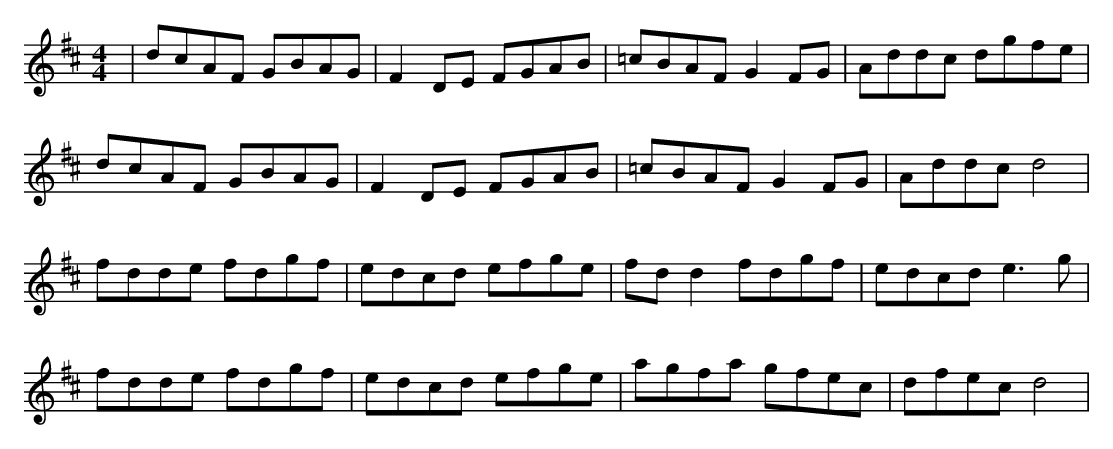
X:1
M:4/4
K:D
|dcAF GBAG|F2 DE FGAB|=cBAF G2 FG|Addc dgfe|
dcAF GBAG|F2 DE FGAB|=cBAF G2 FG|Addc d4|
fdde fdgf|edcd efge|fd d2 fdgf|edcd e3 g|
fdde fdgf|edcd efge|agfa gfec|dfec d4|
